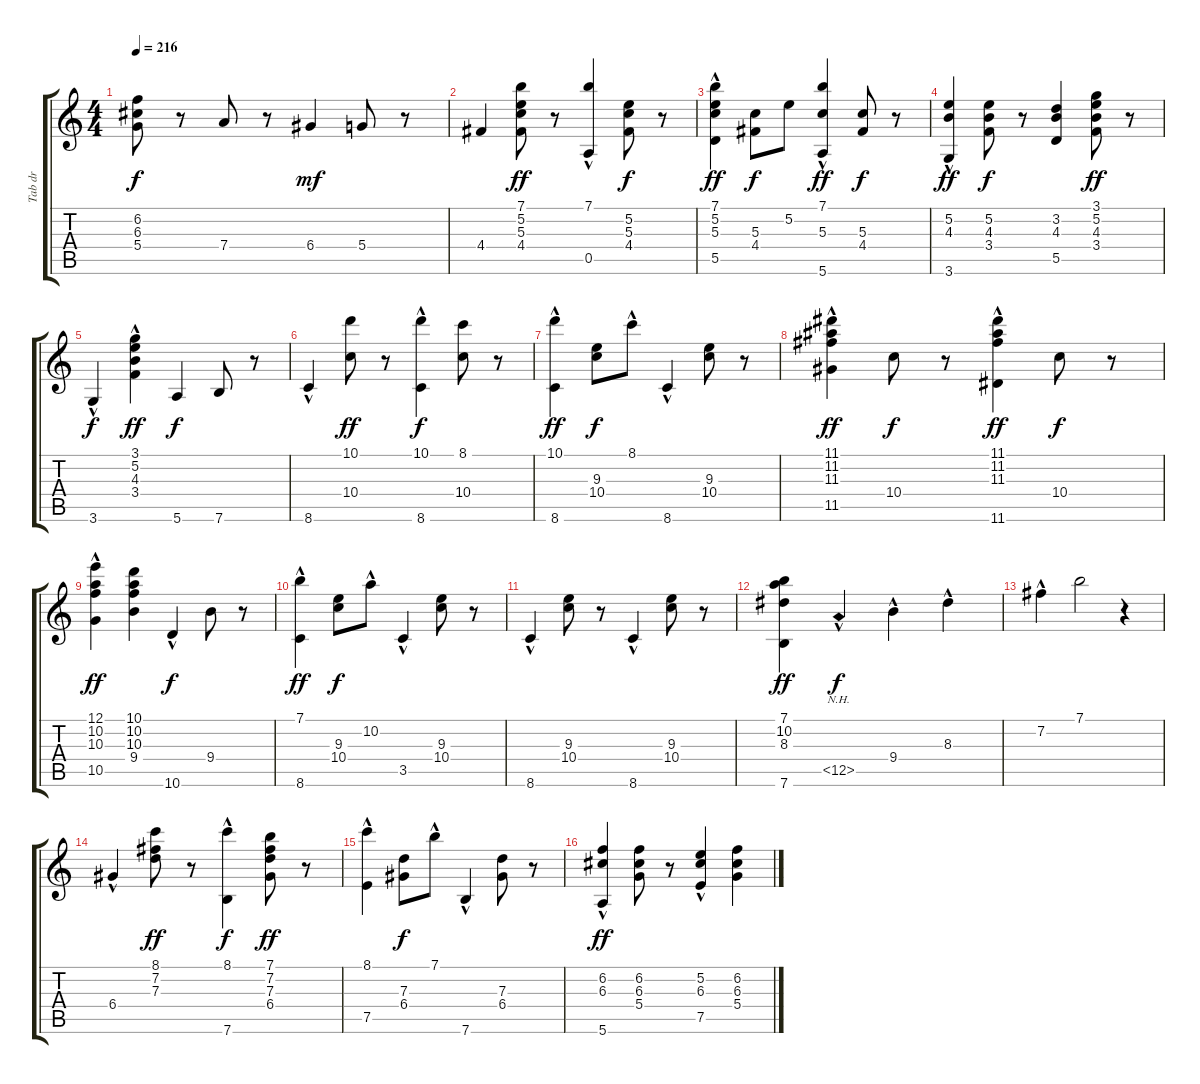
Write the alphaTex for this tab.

\track ("Tab dr" "Tab dr") {instrument acousticguitarnylon}
\staff {score tabs}
\tuning (E4 B3 G3 D3 A2 E2) {hide}
\ts (4 4)
\tempo 216
\clef g2
\ks c
(6.2{t} 6.3{t} 5.4{t}).8{dy f} r.8 7.4.8 r.8 6.4.4{dy mf} 5.4.8 r.8 |
4.4.4 (7.1 5.2 5.3 4.4).8{dy ff} r.8 (7.1 0.5{hac}).4 (5.2 5.3 4.4).8{dy f} r.8 |
(7.1{hac} 5.2 5.3 5.5{hac}).4{dy ff} (5.3 4.4).8{dy f} 5.2.8 (7.1{hac} 5.3 5.6{hac}).4{dy ff} (5.3 4.4).8{dy f} r.8 |
(5.2 4.3 3.6{hac}).4{dy ff} (5.2 4.3 3.4).8{dy f} r.8 (3.2 4.3 5.5).4 (3.1 5.2 4.3 3.4).8{dy ff} r.8 |
3.6{hac}.4{dy f} (3.1{hac} 5.2{hac} 4.3{hac} 3.4{hac}).4{dy ff} 5.6.4{dy f} 7.6.8 r.8 |
8.6{hac}.4 (10.1 10.4).8{dy ff} r.8 (10.1 8.6{hac}).4{dy f} (8.1 10.4).8 r.8 |
(10.1 8.6{hac}).4{dy ff} (9.3 10.4).8{dy f} 8.1{hac}.8 8.6{hac}.4 (9.3 10.4).8 r.8 |
(11.1 11.2 11.3 11.5{hac}).4{dy ff} 10.4.8{dy f} r.8 (11.1 11.2 11.3 11.6{hac}).4{dy ff} 10.4.8{dy f} r.8 |
(12.1 10.2 10.3 10.5{hac}).4{dy ff} (10.1 10.2 10.3 9.4).4 10.6{hac}.4{dy f} 9.4.8 r.8 |
(7.1 8.6{hac}).4{dy ff} (9.3 10.4).8{dy f} 10.2{hac}.8 3.5{hac}.4 (9.3 10.4).8 r.8 |
8.6{hac}.4 (9.3 10.4).8 r.8 8.6{hac}.4 (9.3 10.4).8 r.8 |
(7.1 10.2 8.3 7.6).4{dy ff} 12.5{nh hac}.4{dy f} 9.4{hac}.4 8.3{hac}.4 |
7.2{hac}.4 7.1.2 r.4 |
6.4{hac}.4 (8.1 7.2 7.3).8{dy ff} r.8 (8.1 7.6{hac}).4{dy f} (7.1 7.2 7.3 6.4).8{dy ff} r.8 |
(8.1 7.5{hac}).4 (7.3 6.4).8{dy f} 7.1{hac}.8 7.6{hac}.4 (7.3 6.4).8 r.8 |
(6.2 6.3 5.6{hac}).4{dy ff} (6.2 6.3 5.4).8 r.8 (5.2 6.3 7.5{hac}).4 (6.2 6.3 5.4).4
